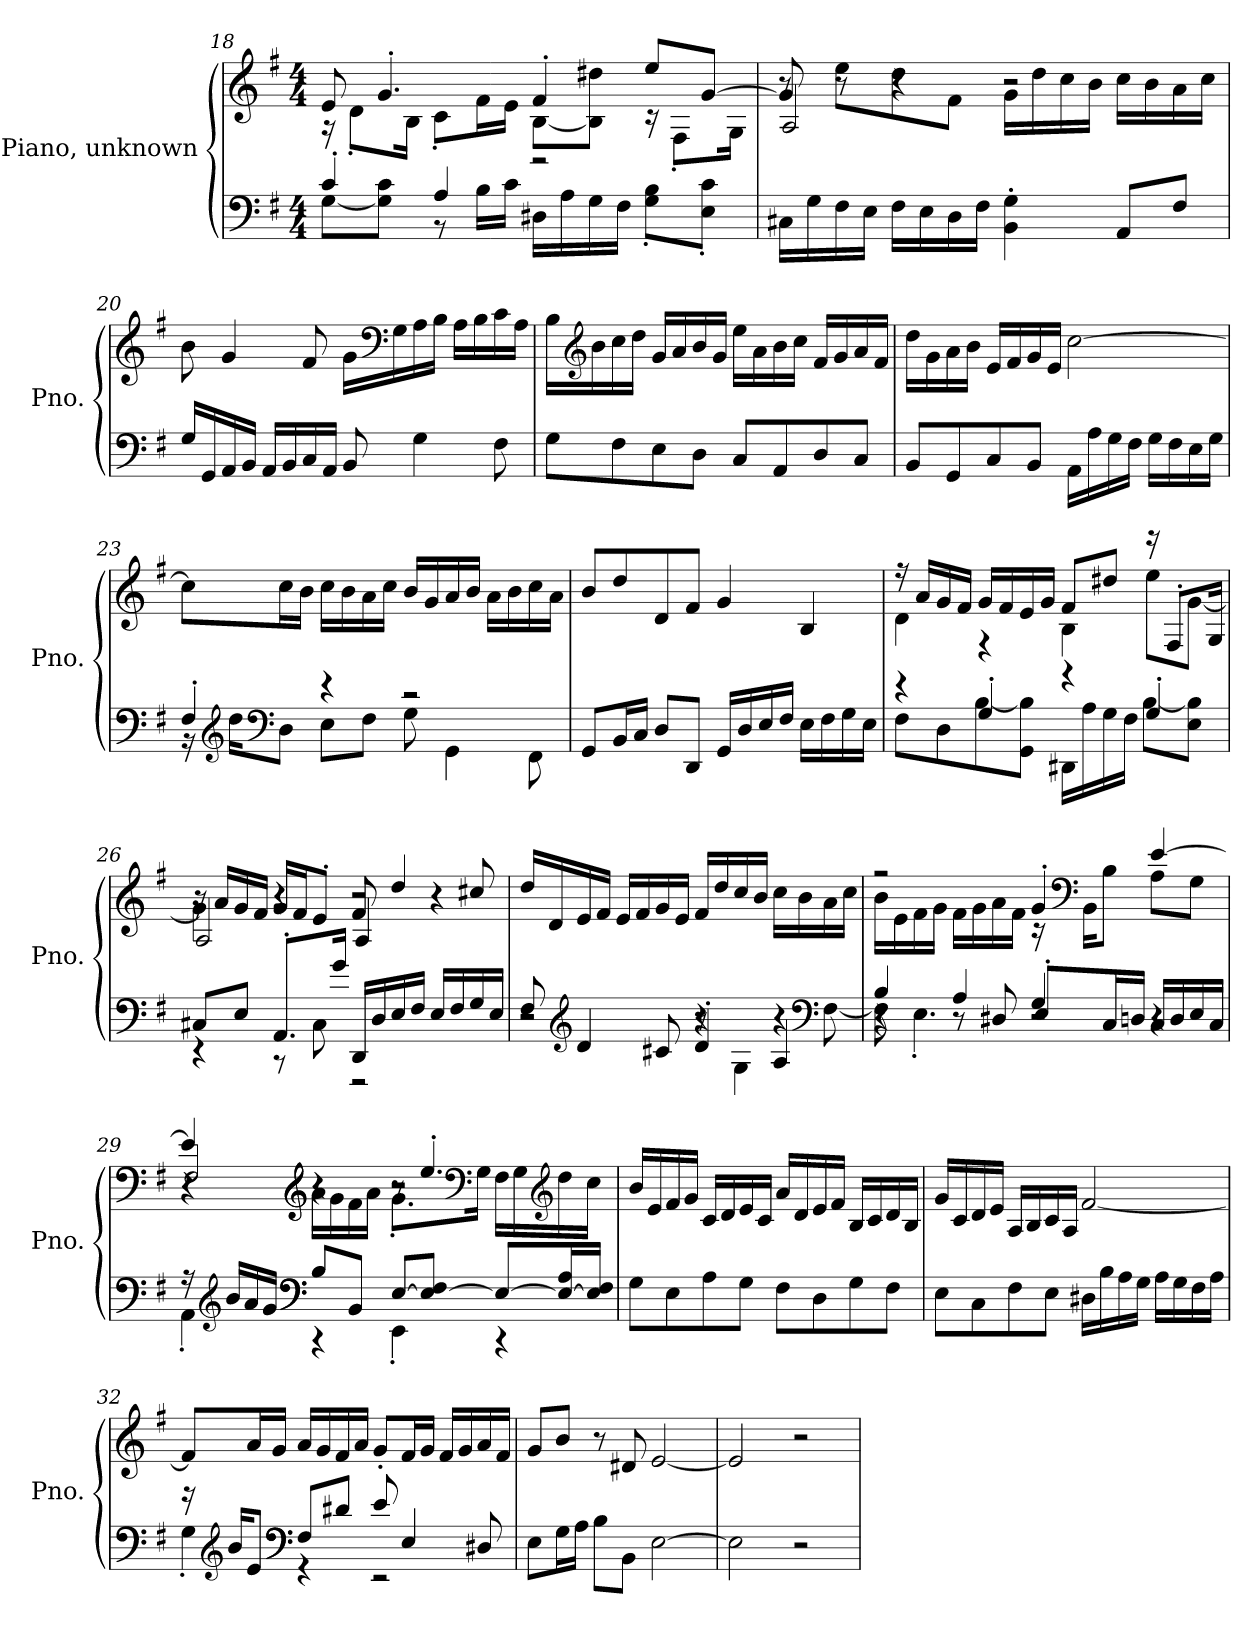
**kern	**kern
*part1	*part1
*staff2	*staff1
*I"Piano, unknown	*
*I'Pno.	*
*clefF4	*clefG2
*k[f#]	*k[f#]
*M4/4	*M4/4
=18	=18
*^	*^
4c'/	[8G\L	8e/	16r
.	.	.	8d'\L
.	8G\] 8c\J	4.g'/	.
.	.	.	16B\Jk
4A/	8r	.	8c'\L
.	16B\LL	.	16f#\L
.	16c\JJ	.	16e\JJ
2r	16D#X\LL	4f#'/	[8B\L
.	16A\	.	.
.	16G\	.	8B\] 8dd#X\J
.	16F#\JJ	.	.
.	8G\' 8B\'L	8ee/L	16r
.	.	.	8F#'\L
.	8E\' 8c\'J	[8g/J	.
.	.	.	16G\Jk
*v	*v	*	*
!!LO:LB:g=z
=19	=19	=19
*	*	*^
16C#X\LL	8g/]	8r	2A/
16G\	.	.	.
16F#\	8r	8ee\L	.
16E\JJ	.	.	.
16F#\LL	4r	8dd\	.
16E\	.	.	.
16D\	.	8f#\J	.
16F#\JJ	.	.	.
4BB\' 4G\'	2r	16g\LL	2r
.	.	16dd\	.
.	.	16cc\	.
.	.	16b\JJ	.
8AA/L	.	16cc\LL	.
.	.	16b\	.
8F#/J	.	16a\	.
.	.	16cc\JJ	.
*	*v	*v	*v
=20	=20
16G/LL	8b\
16GG/	.
16AA/	4g/
16BB/JJ	.
16AA/LL	.
16BB/	.
16C/	8f#/
16AA/JJ	.
8BB/	16g\LL
*	*clefF4
.	16G\
4G\	16A\
.	16B\JJ
.	16A\LL
.	16B\
8F#\	16c\
.	16A\JJ
!!LO:LB:g=z
=21	=21
8G\L	16B\LL
*	*clefG2
.	16b\
8F#\	16cc\
.	16dd\JJ
8E\	16g/LL
.	16a/
8D\J	16b/
.	16g/JJ
8C/L	16ee\LL
.	16a\
8AA/	16b\
.	16cc\JJ
8D/	16f#/LL
.	16g/
8C/J	16a/
.	16f#/JJ
=22	=22
8BB/L	16dd\LL
.	16g\
8GG/	16a\
.	16b\JJ
8C/	16e/LL
.	16f#/
8BB/J	16g/
.	16e/JJ
16AA\LL	[2cc\
16A\	.
16G\	.
16F#\JJ	.
16G\LL	.
16F#\	.
16E\	.
16G\JJ	.
!!LO:LB:g=z
=23	=23
*^	*
4F#'/	16r	8cc\L]
*clefG2	*	*
.	16dd\KL	.
*clefF4	*	*
.	8D\J	16cc\L
.	.	16b\JJ
4r	8E\L	16cc\LL
.	.	16b\
.	8F#\J	16a\
.	.	16cc\JJ
2r	8G\	16b/LL
.	.	16g/
.	4GG\	16a/
.	.	16b/JJ
.	.	16a\LL
.	.	16b\
.	8FF#\	16cc\
.	.	16a\JJ
*v	*v	*
=24	=24
8GG/L	8b/L
16BB/L	8dd/
16C/JJ	.
8D/L	8d/
8DD/J	8f#/J
16GG/LL	4g/
16D/	.
16E/	.
16F#/JJ	.
16E\LL	4B/
16F#\	.
16G\	.
16E\JJ	.
!!LO:PB:g=z
=25	=25
*^	*^
4r	8F#\L	16r	4d\
.	.	16a/LL	.
.	8D\	16g/	.
.	.	16f#/JJ	.
4G'/	[8B\	16g/LL	4r
.	.	16f#/	.
.	8GG\ 8B\]J	16e/	.
.	.	16g/JJ	.
4r	16DD#X\LL	8f#/L	4B\
.	16A\	.	.
.	16G\	8dd#X/J	.
.	16F#\JJ	.	.
4G'/	[8B\L	16r	8ee\L
.	.	8F#'/L	.
.	8E\ 8B\]J	.	[8g\J
.	.	16G/Jk	.
=26	=26	=26	=26
*	*	*	*^
8C#X/L	4r	16r	4g\]	2A/
.	.	16a/LL	.	.
8E/J	.	16g/	.	.
.	.	16f#/JJ	.	.
8.AA'/L	8r	16g/LL	4r	.
.	.	16f#/J	.	.
.	8C#\	8e'/J	.	.
16g/Jk	.	.	.	.
16DD/LL	2r	8f#/	2r	4A/
16D/	.	.	.	.
16E/	.	4dd/	.	.
16F#/JJ	.	.	.	.
16E/LL	.	.	.	4r
16F#/	.	.	.	.
16G/	.	8cc#X/	.	.
16E/JJ	.	.	.	.
*	*	*v	*v	*v
!!LO:LB:g=z
=27	=27	=27
*	*^	*
2r	2r	8F#/	16dd/LL
.	.	.	16d/
*clefG2	*	*	*
.	.	4d/	16e/
.	.	.	16f#/JJ
.	.	.	16e/LL
.	.	.	16f#/
.	.	8c#X/	16g/
.	.	.	16e/JJ
4r	8r	4d'/	16f#/LL
.	.	.	16dd/
.	4G\	.	16cc/
.	.	.	16b/JJ
4A/	.	4r	16cc\LL
.	.	.	16b\
*clefF4	*	*	*
.	[8F#\	.	16a\
.	.	.	16cc\JJ
=28	=28	=28	=28
*	*	*	*^
4B/	8F#\]	4r	2r	16b\LL
.	.	.	.	16e\
.	4.E'\	.	.	16f#\
.	.	.	.	16g\JJ
4A/	.	8r	.	16f#\LL
.	.	.	.	16g\
.	.	8D#X/	.	16a\
.	.	.	.	16f#\JJ
4G/	2r	8E'/L	4g'/	16r
*	*	*	*clefF4	*
.	.	.	.	16BB\KL
.	.	16C/L	.	8B\J
.	.	16Dn/JJ	.	.
4r	.	16C/LL	[4e/	8A\L
.	.	16D/	.	.
.	.	16E/	.	8G\J
.	.	16C/JJ	.	.
*	*v	*v	*	*
!!LO:LB:g=z
=29	=29	=29	=29
*	*	*	*^
16r	4AA'\	4e/]	4r	2F#/
*clefG2	*	*	*	*
16b/LL	.	.	.	.
16a/	.	.	.	.
16g/JJ	.	.	.	.
*clefF4	*	*clefG2	*	*
8B/L	4r	4r	16a\LL	.
.	.	.	16g\	.
8BB/J	.	.	16f#\	.
.	.	.	16a\JJ	.
[8E/L	4EE'\	8r	8.g'\L	2r
8E/_ 8F#/J	.	4.ee'/	.	.
*	*	*clefF4	*	*
.	.	.	16G\Jk	.
8E/L_	4r	.	16F#\LL	.
.	.	.	16G\	.
*	*	*clefG2	*	*
16E/_ 16A/L	.	.	16dd\	.
16E/] 16F#/JJ	.	.	16cc\JJ	.
*v	*v	*	*	*
*	*v	*v	*v
=30	=30
8G\L	16b/LL
.	16e/
8E\	16f#/
.	16g/JJ
8A\	16c/LL
.	16d/
8G\J	16e/
.	16c/JJ
8F#\L	16a/LL
.	16d/
8D\	16e/
.	16f#/JJ
8G\	16B/LL
.	16c/
8F#\J	16d/
.	16B/JJ
!!LO:LB:g=z
=31	=31
8E\L	16g/LL
.	16c/
8C\	16d/
.	16e/JJ
8F#\	16A/LL
.	16B/
8E\J	16c/
.	16A/JJ
16D#X\LL	[2f#/
16B\	.
16A\	.
16G\JJ	.
16A\LL	.
16G\	.
16F#\	.
16A\JJ	.
=32	=32
*^	*
16r	4G'\	8f#/L]
*clefG2	*	*
16b/KL	.	.
8e/J	.	16a/L
.	.	16g/JJ
*clefF4	*	*
8F#/L	4r	16a/LL
.	.	16g/
8d#X/J	.	16f#/
.	.	16a/JJ
8e/	2r	8g'/L
4E/	.	16f#/L
.	.	16g/JJ
.	.	16f#/LL
.	.	16g/
8D#X/	.	16a/
.	.	16f#/JJ
*v	*v	*
=33	=33
8E\L	8g/L
16G\L	8b/J
16A\JJ	.
8B\L	8r
8BB\J	8d#X/
[2E\	[2e/
!!LO:LB:g=z
=34	=34
2E\]	2e/]
2r	2r
=	=
*-	*-
